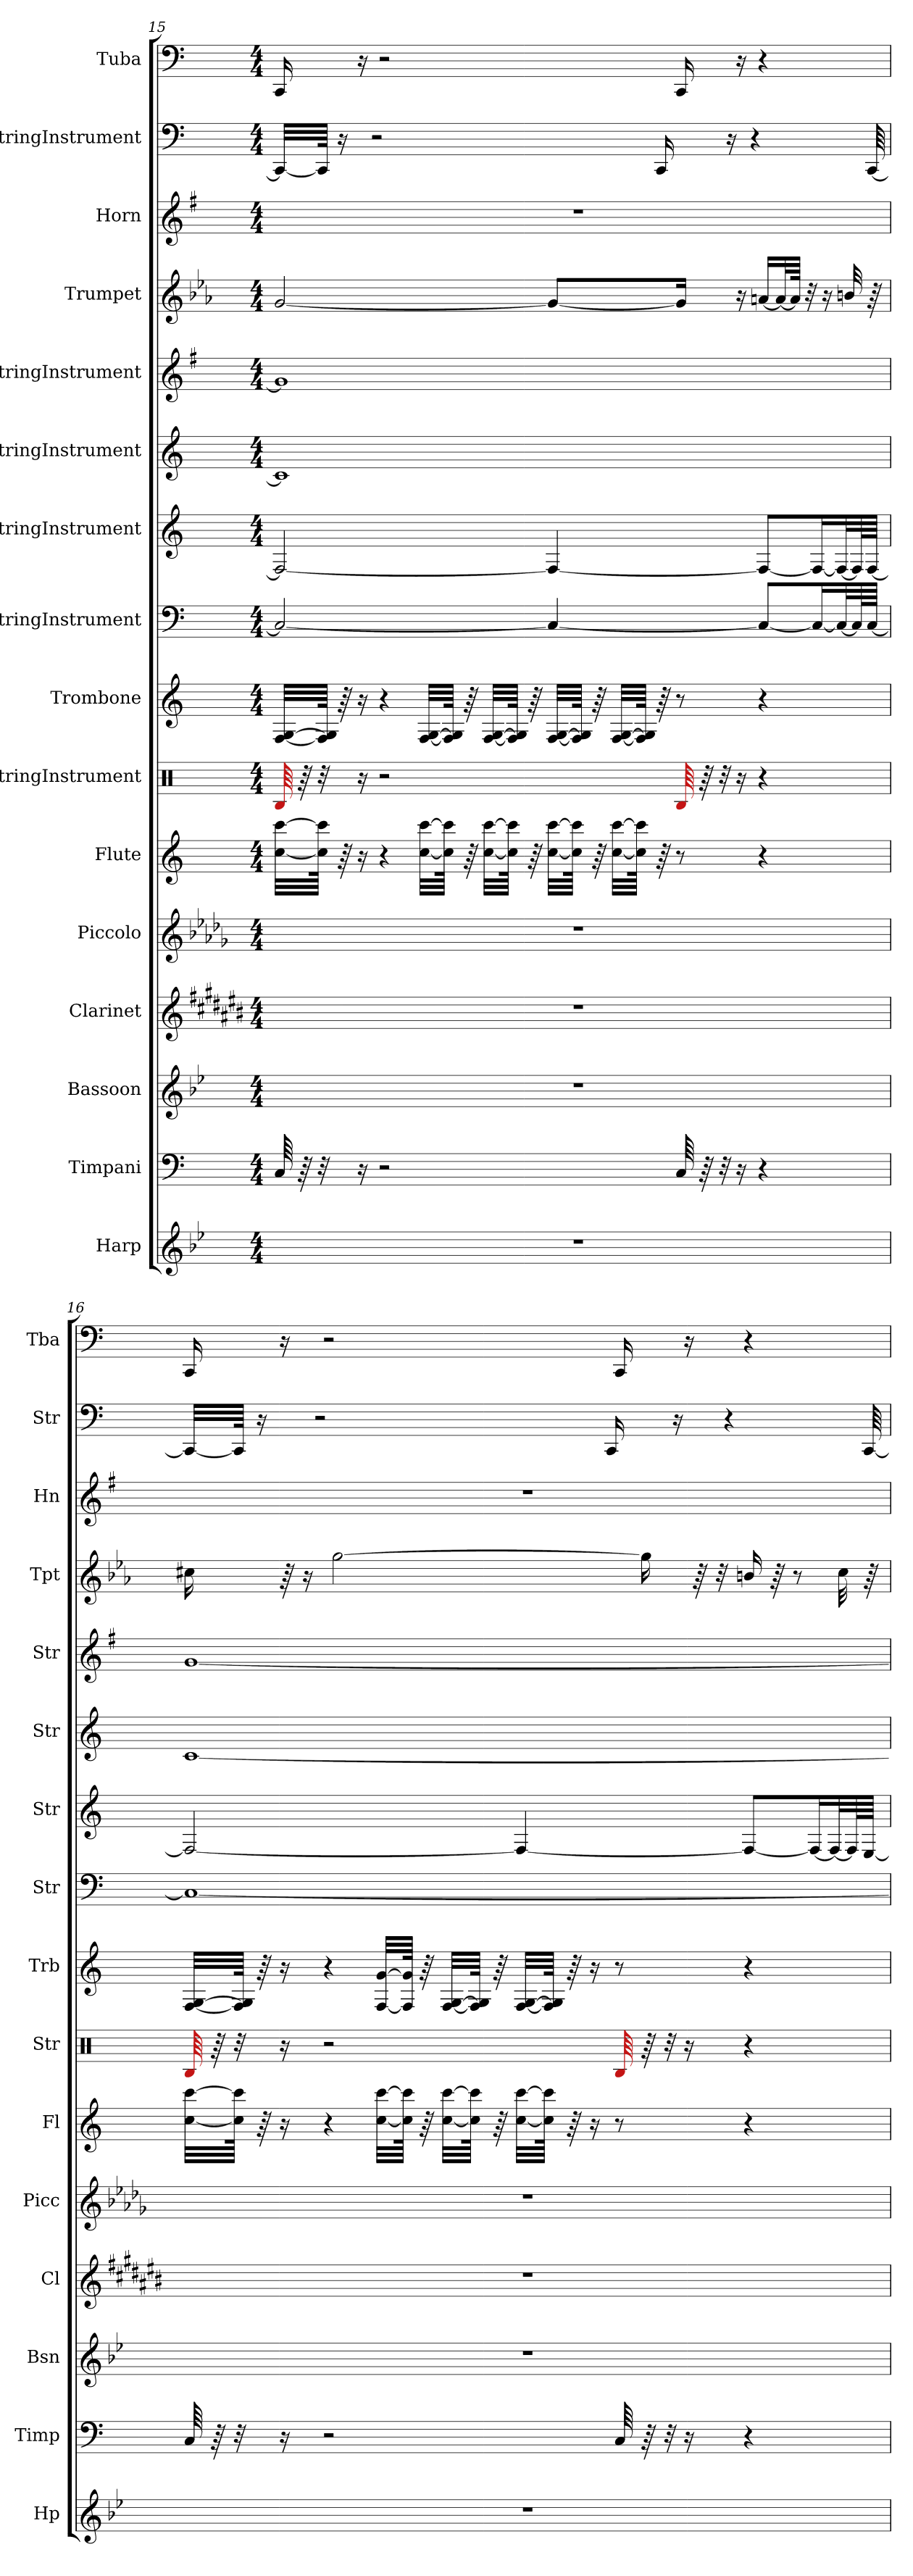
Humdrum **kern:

**kern	**kern	**kern	**kern	**kern	**kern	**kern	**kern	**kern	**kern	**kern	**kern	**kern	**kern	**kern	**kern
*part16	*part15	*part14	*part13	*part12	*part11	*part10	*part9	*part8	*part7	*part6	*part5	*part4	*part3	*part2	*part1
*staff16	*staff15	*staff14	*staff13	*staff12	*staff11	*staff10	*staff9	*staff8	*staff7	*staff6	*staff5	*staff4	*staff3	*staff2	*staff1
*I"Harp	*I"Timpani	*I"Bassoon	*I"Clarinet	*I"Piccolo	*I"Flute	*I"StringInstrument	*I"Trombone	*I"StringInstrument	*I"StringInstrument	*I"StringInstrument	*I"StringInstrument	*I"Trumpet	*I"Horn	*I"StringInstrument	*I"Tuba
*I'Hp	*I'Timp	*I'Bsn	*I'Cl	*I'Picc	*I'Fl	*I'Str	*I'Trb	*I'Str	*I'Str	*I'Str	*I'Str	*I'Tpt	*I'Hn	*I'Str	*I'Tba
!!LO:PB:g=z
*clefG2	*clefF4	*clefG2	*clefG2	*clefG2	*clefG2	*clefX	*clefG2	*clefF4	*clefG2	*clefG2	*clefG2	*clefG2	*clefG2	*clefF4	*clefF4
*	*	*	*ITrd1c2	*ITrd-7c-12	*	*	*	*	*	*	*	*ITrd1c2	*ITrd4c7	*	*
*k[b-e-]	*k[]	*k[b-e-]	*k[f#c#g#d#a#]	*k[b-e-a-d-g-]	*k[]	*k[]	*k[]	*k[]	*k[]	*k[]	*k[f#]	*k[b-e-a-d-g-]	*k[]	*k[]	*k[]
*M4/4	*M4/4	*M4/4	*M4/4	*M4/4	*M4/4	*M4/4	*M4/4	*M4/4	*M4/4	*M4/4	*M4/4	*M4/4	*M4/4	*M4/4	*M4/4
=15	=15	=15	=15	=15	=15	=15	=15	=15	=15	=15	=15	=15	=15	=15	=15
1r	64C/	1r	1r	1r	[32cc\ [32ccc\LLL	64B/	[32F/ [32G/LLL	2C/_	2F/_	1c]	1g]	[2f/	1r	32CC/LLL_	16CC/
.	64r	.	.	.	.	64r	.	.	.	.	.	.	.	.	.
.	32r	.	.	.	64cc\] 64ccc\]JJJk	32r	64F/] 64G/]JJJk	.	.	.	.	.	.	64CC/JJJk]	.
.	.	.	.	.	64r	.	64r	.	.	.	.	.	.	16r	.
.	16r	.	.	.	16r	16r	16r	.	.	.	.	.	.	.	16r
.	.	.	.	.	.	.	.	.	.	.	.	.	.	2r	.
.	2r	.	.	.	4r	2r	4r	.	.	.	.	.	.	.	2r
.	.	.	.	.	[32cc\ [32ccc\LLL	.	[32F/ [32G/LLL	.	.	.	.	.	.	.	.
.	.	.	.	.	64cc\] 64ccc\]JJJk	.	64F/] 64G/]JJJk	.	.	.	.	.	.	.	.
.	.	.	.	.	64r	.	64r	.	.	.	.	.	.	.	.
.	.	.	.	.	[32cc\ [32ccc\LLL	.	[32F/ [32G/LLL	.	.	.	.	.	.	.	.
.	.	.	.	.	64cc\] 64ccc\]JJJk	.	64F/] 64G/]JJJk	.	.	.	.	.	.	.	.
.	.	.	.	.	64r	.	64r	.	.	.	.	.	.	.	.
.	.	.	.	.	[32cc\ [32ccc\LLL	.	[32F/ [32G/LLL	4C/_	4F/_	.	.	8f/L_	.	.	.
.	.	.	.	.	64cc\] 64ccc\]JJJk	.	64F/] 64G/]JJJk	.	.	.	.	.	.	.	.
.	.	.	.	.	64r	.	64r	.	.	.	.	.	.	.	.
.	.	.	.	.	[32cc\ [32ccc\LLL	.	[32F/ [32G/LLL	.	.	.	.	.	.	.	.
.	.	.	.	.	64cc\] 64ccc\]JJJk	.	64F/] 64G/]JJJk	.	.	.	.	.	.	.	.
.	.	.	.	.	64r	.	64r	.	.	.	.	.	.	16CC/	.
.	64C/	.	.	.	8r	64B/	8r	.	.	.	.	16f/Jk]	.	.	16CC/
.	64r	.	.	.	.	64r	.	.	.	.	.	.	.	.	.
.	32r	.	.	.	.	32r	.	.	.	.	.	.	.	.	.
.	.	.	.	.	.	.	.	.	.	.	.	.	.	16r	.
.	16r	.	.	.	.	16r	.	.	.	.	.	16r	.	.	16r
.	.	.	.	.	.	.	.	.	.	.	.	.	.	4r	.
.	4r	.	.	.	4r	4r	4r	8C/L_	8F/L_	.	.	[16gn/LL	.	.	4r
.	.	.	.	.	.	.	.	.	.	.	.	32g/L_	.	.	.
.	.	.	.	.	.	.	.	.	.	.	.	64g/JJJk]	.	.	.
.	.	.	.	.	.	.	.	.	.	.	.	32r	.	.	.
.	.	.	.	.	.	.	.	16C/L_	16F/L_	.	.	.	.	.	.
.	.	.	.	.	.	.	.	.	.	.	.	16r	.	.	.
.	.	.	.	.	.	.	.	32C/L_	32F/L_	.	.	.	.	.	.
.	.	.	.	.	.	.	.	.	.	.	.	32an/	.	.	.
.	.	.	.	.	.	.	.	64C/L]	64F/L]	.	.	.	.	.	.
.	.	.	.	.	.	.	.	[64C/JJJJ	[64F/JJJJ	.	.	64r	.	[64CC/	.
!!LO:PB:g=z
=16	=16	=16	=16	=16	=16	=16	=16	=16	=16	=16	=16	=16	=16	=16	=16
1r	64C/	1r	1r	1r	[32cc\ [32ccc\LLL	64B/	[32F/ [32G/LLL	1C_	2F/_	[1c	[1g	16bn\	1r	32CC/LLL_	16CC/
.	64r	.	.	.	.	64r	.	.	.	.	.	.	.	.	.
.	32r	.	.	.	64cc\] 64ccc\]JJJk	32r	64F/] 64G/]JJJk	.	.	.	.	.	.	64CC/JJJk]	.
.	.	.	.	.	64r	.	64r	.	.	.	.	.	.	16r	.
.	16r	.	.	.	16r	16r	16r	.	.	.	.	64r	.	.	16r
.	.	.	.	.	.	.	.	.	.	.	.	16r	.	.	.
.	.	.	.	.	.	.	.	.	.	.	.	.	.	2r	.
.	2r	.	.	.	4r	2r	4r	.	.	.	.	.	.	.	2r
.	.	.	.	.	.	.	.	.	.	.	.	[2ff\	.	.	.
.	.	.	.	.	[32cc\ [32ccc\LLL	.	[32F/ [32g/LLL	.	.	.	.	.	.	.	.
.	.	.	.	.	64cc\] 64ccc\]JJJk	.	64F/] 64g/]JJJk	.	.	.	.	.	.	.	.
.	.	.	.	.	64r	.	64r	.	.	.	.	.	.	.	.
.	.	.	.	.	[32cc\ [32ccc\LLL	.	[32F/ [32G/LLL	.	.	.	.	.	.	.	.
.	.	.	.	.	64cc\] 64ccc\]JJJk	.	64F/] 64G/]JJJk	.	.	.	.	.	.	.	.
.	.	.	.	.	64r	.	64r	.	.	.	.	.	.	.	.
.	.	.	.	.	[32cc\ [32ccc\LLL	.	[32F/ [32G/LLL	.	4F/_	.	.	.	.	.	.
.	.	.	.	.	64cc\] 64ccc\]JJJk	.	64F/] 64G/]JJJk	.	.	.	.	.	.	.	.
.	.	.	.	.	64r	.	64r	.	.	.	.	.	.	.	.
.	.	.	.	.	16r	.	16r	.	.	.	.	.	.	.	.
.	.	.	.	.	.	.	.	.	.	.	.	.	.	16CC/	.
.	64C/	.	.	.	8r	64B/	8r	.	.	.	.	.	.	.	16CC/
.	64r	.	.	.	.	64r	.	.	.	.	.	16ff\]	.	.	.
.	32r	.	.	.	.	32r	.	.	.	.	.	.	.	.	.
.	.	.	.	.	.	.	.	.	.	.	.	.	.	16r	.
.	16r	.	.	.	.	16r	.	.	.	.	.	.	.	.	16r
.	.	.	.	.	.	.	.	.	.	.	.	64r	.	.	.
.	.	.	.	.	.	.	.	.	.	.	.	32r	.	.	.
.	.	.	.	.	.	.	.	.	.	.	.	.	.	4r	.
.	4r	.	.	.	4r	4r	4r	.	8F/L_	.	.	16an/	.	.	4r
.	.	.	.	.	.	.	.	.	.	.	.	64r	.	.	.
.	.	.	.	.	.	.	.	.	.	.	.	8r	.	.	.
.	.	.	.	.	.	.	.	.	16F/L_	.	.	.	.	.	.
.	.	.	.	.	.	.	.	.	32F/L_	.	.	.	.	.	.
.	.	.	.	.	.	.	.	.	.	.	.	32b\	.	.	.
.	.	.	.	.	.	.	.	.	64F/L]	.	.	.	.	.	.
.	.	.	.	.	.	.	.	.	[64E/JJJJ	.	.	64r	.	[64CC/	.
=	=	=	=	=	=	=	=	=	=	=	=	=	=	=	=
*-	*-	*-	*-	*-	*-	*-	*-	*-	*-	*-	*-	*-	*-	*-	*-
